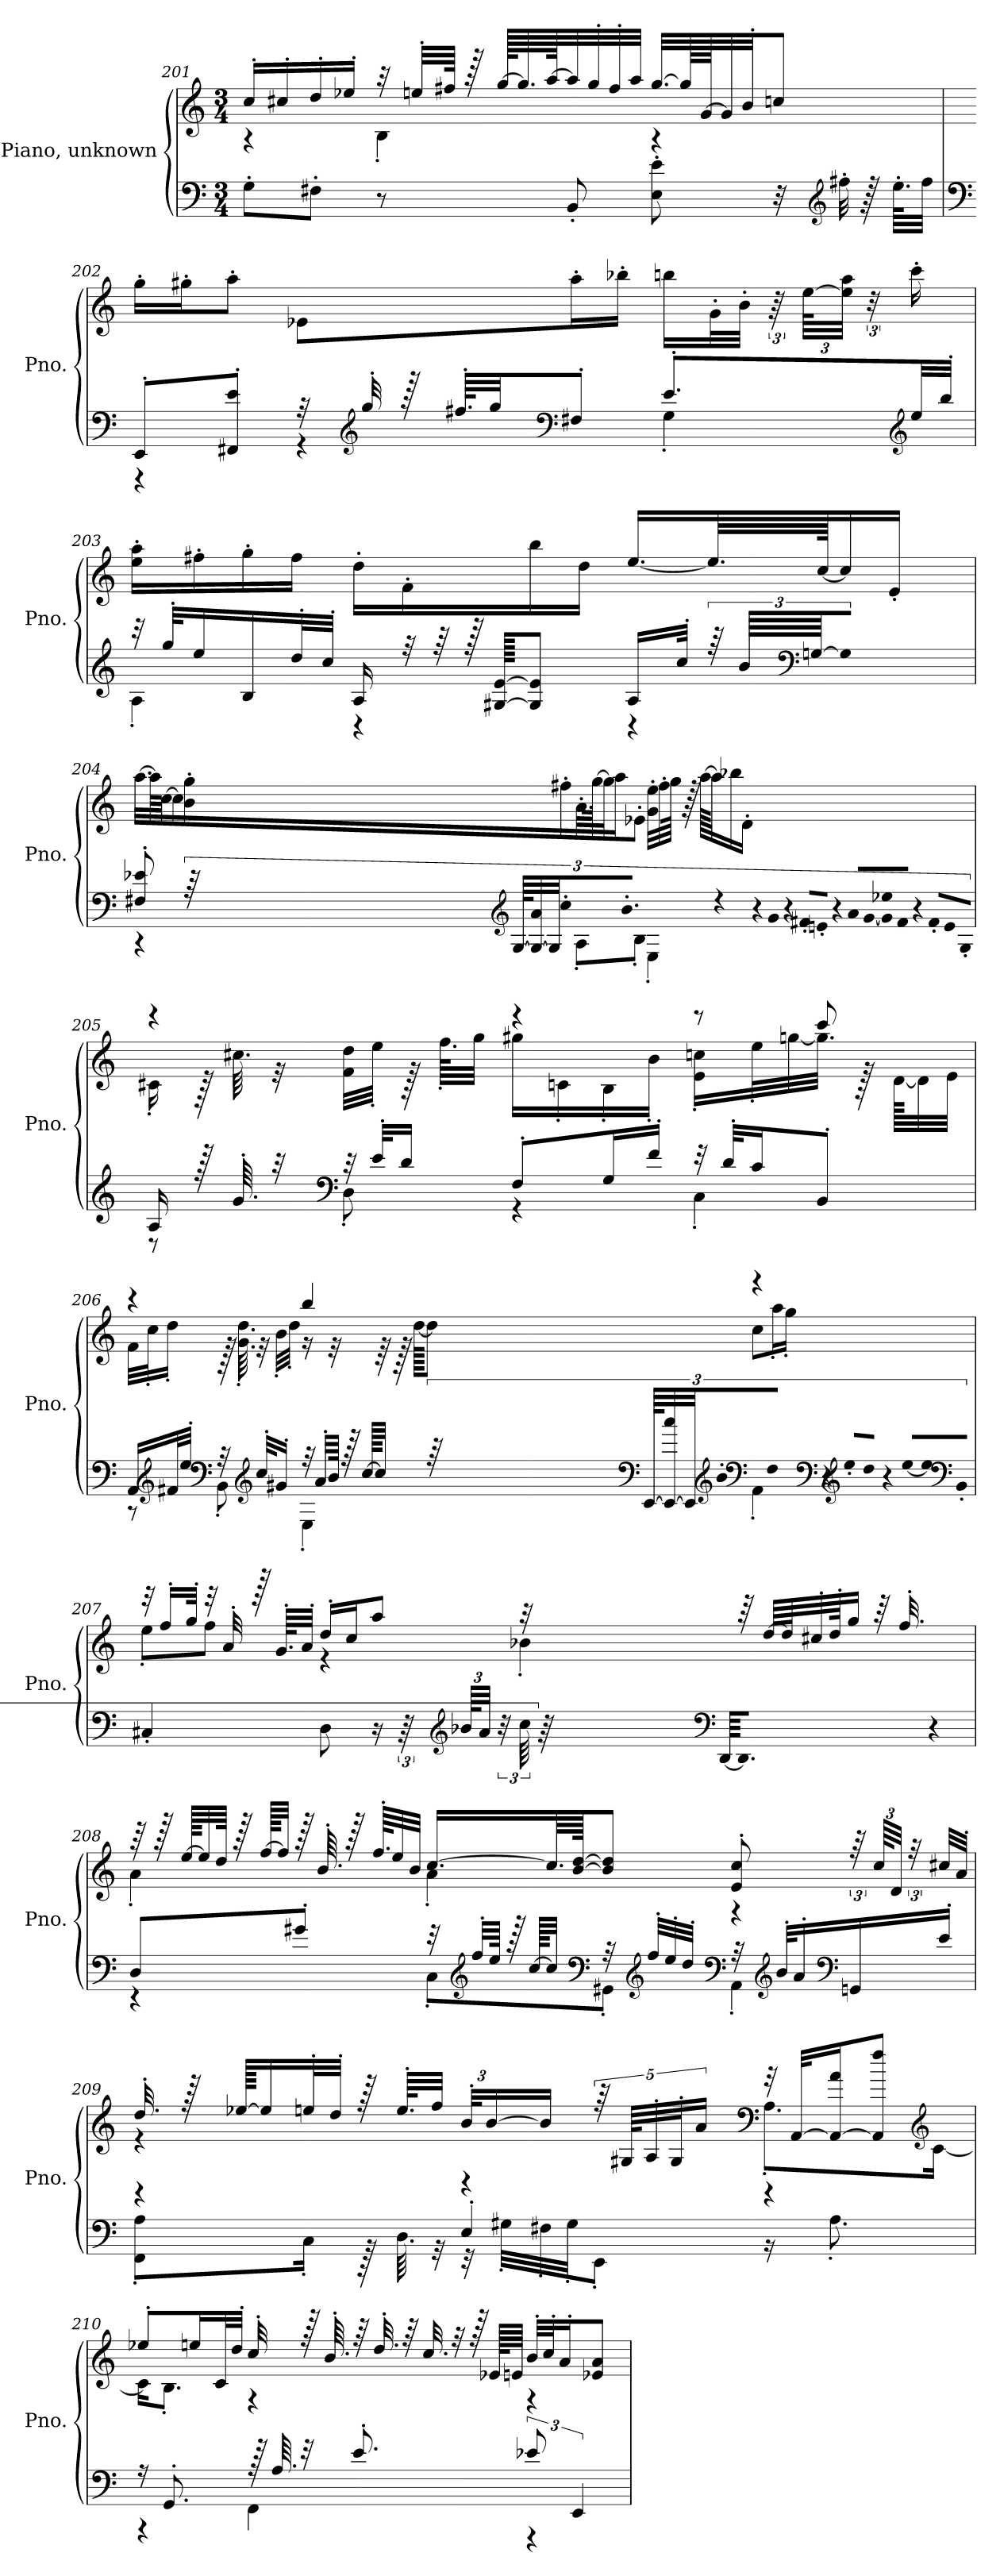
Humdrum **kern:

**kern	**kern
*part1	*part1
*staff2	*staff1
*I"Piano, unknown	*
*I'Pno.	*
!!LO:PB:g=z
*clefF4	*clefG2
*k[]	*k[]
*M3/4	*M3/4
=201	=201
*	*^
8G'\L	16cc'/LL	4r
.	16cc#X'/	.
8F#X'\J	16dd'/	.
.	16ee-X'/JJ	.
8r	32r	4B'\
.	32een'/LLL	.
.	64ff#X/JJJk	.
.	128r	.
.	[128gg/KLLLL	.
.	64.gg/]	.
.	[128aa/JK	.
8BB'/	32aa/]	.
.	32gg'/	.
.	32ff#'/	.
.	32aa/JJJ	.
8E\' 8e\'	[32.gg/LLL	4r
.	128gg/LL]	.
.	[128g/JJ	.
.	32g/]	.
.	32b'/JJ	.
32r	8ccn/J	.
*clefG2	*	*
32ff#X'\	.	.
128r	.	.
64.ee'\KLLL	.	.
32ff#\JJJ	.	.
*	*v	*v
!!LO:LB:g=z
=202	=202
*clefF4	*
*^	*
8EE'/L	4r	16gg'\LL
.	.	16gg#X'\J
8FF#X/' 8e/'J	.	8aa'\J
32r	4r	8e-X\L
*clefG2	*	*
32gg'/	.	.
128r	.	.
64.ff#X'/KLLL	.	.
32gg/JJ	.	.
*clefF4	*	*
8F#X'/J	.	16aa'\L
.	.	16bb-X'\JJ
8.e'/L	4G'\	16bbn\LL
.	.	32g'\L
.	.	32b'\JJJ
.	.	96r
.	.	[96ee\KLLL
.	.	48ee\] 48aa\JJJ
.	.	48r
*clefG2	*	*
32ee/LL	.	16ccc'\
32bb'/JJJ	.	.
!!LO:LB:g=z
=203	=203	=203
32r	4A'\	16ee\' 16aa\'LL
32gg'/KLL	.	.
16ee/	.	16ff#X'\
16B/	.	16gg'\
32dd'/L	.	16ff#\JJ
32cc'/JJJ	.	.
16A/	4r	16dd'\LL
32r	.	16f'\
64r	.	.
128r	.	.
[128G#X/ [128e/KKKKL	.	.
8G#/] 8e/]J	.	16bb\
.	.	16dd\JJ
16A/LL	4r	[16.ee/LL
32cc'/JJk	.	.
96r	.	64.ee/LL]
96b/LLLL	.	.
*clefF4	*	*
[96Gn/JJJ	.	.
.	.	[128cc/JJK
8G/J]	.	16cc/]
.	.	16e'/JJ
!!LO:LB:g=z
=204	=204	=204
8F#X/' 8e-X/'	4r	[32.aa\LLL
.	.	128aa\LL]
.	.	[128cc\JJJ
.	.	16cc\]
96r	.	16b\' 16gg\'
*clefG2	*	*
[96G/KLLL	.	.
48G/_ 48a/	.	.
48G/]	.	.
64cc'/K	.	16ff#X'\
32.b'/JJJ	.	.
64r	8A'\L	64.a'\LL
128r	.	.
128g/	.	[128gg\JK
32r	.	32gg\J]
32f#X'/LLL	.	16aa\J
32en'/JJJ	.	.
32r	8B'\J	8e-X'\J
64a/LLLL	.	.
[64g/J	.	.
32g/] 32ee-X/	.	.
32f#/JJJ	.	.
32r	4E'\	32g\' 32ee\'LLL
32f#'/KLL	.	32ff#'\
16e/J	.	64gg\JJJk
.	.	128r
.	.	[128aa\KKLLL
.	.	32aa\J]
8G'/J	.	16bb-X\
.	.	16d'\JJ
!!LO:LB:g=z
=205	=205	=205
*	*	*^
16A/	8r	4r	16c#X'\
128r	.	.	128r
64.g'/	.	.	64.cc#X\
32r	.	.	32r
*clefF4	*	*	*
32r	8D'\	.	32f\ 32dd\LLL
32e'/KLL	.	.	32ee'\JJJ
16d/JJ	.	.	128r
.	.	.	64.ff'\KLLL
.	.	.	32gg\JJJ
8F'/L	4r	4r	16gg#X\LL
.	.	.	16cn'\
16G/L	.	.	16B'\
16f'/JJ	.	.	16b'\JJ
32r	4C'\	8r	16e\' 16ccn\'LL
32d'/KLL	.	.	.
16c/J	.	.	32ee'\L
.	.	.	[32ggn\
8BB'/J	.	8ccc/	32.gg\JJJ]
.	.	.	128r
.	.	.	[128d\KKLLL
.	.	.	32d\]
.	.	.	32e\JJJ
!!LO:LB:g=z	!!
=206	=206	=206	=206
16AA/LL	8r	4r	32f\LLL
.	.	.	32cc'\J
*clefG2	*	*	*
32f#X/L	.	.	16dd'\JJ
32ee'/JJJ	.	.	.
*clefF4	*	*	*
32r	8BB'\	.	128r
.	.	.	64.g\' 64.dd\'
*clefG2	*	*	*
32cc'/KLL	.	.	32r
16g#X'/JJ	.	.	32b'\LLL
.	.	.	32dd'\JJJ
32r	4E'\	4bb/	16r
32a'/LLL	.	.	.
64b/JJJk	.	.	32r
128r	.	.	.
[128cc/KKLLL	.	.	.
32cc/JJJ]	.	.	64r
.	.	.	128r
.	.	.	[128dd\KKKKL
96r	.	.	8dd\J]
*clefF4	*	*	*
[96EE/KLLL	.	.	.
48EE/_ 48cc/	.	.	.
48EE/]	.	.	.
*clefG2	*	*	*
32b'/	.	.	.
32dd/JJJ	.	.	.
*clefF4	*	*	*
32r	4AA'\	4r	8cc\L
*clefG2	*	*	*
32ee'/LLL	.	.	.
64dd/JJJk	.	.	.
128r	.	.	.
[128ee/KKLLL	.	.	.
32ee/JJ]	.	.	.
*clefF4	*	*	*
8BB'/J	.	.	16aa'\L
.	.	.	16gg'\JJ
*v	*v	*	*
!!LO:PB:g=z	!!
=207	=207	=207
4C#X'/	32r	8ee'\L
.	16ff'/LL	.
.	32gg'/JJk	.
.	32r	8ff\J
.	32a'/	.
.	128r	.
.	64.g'/KLLL	.
.	32a'/JJJ	.
8D\	16dd'/LL	4r
.	16cc/J	.
16r	8aa/J	.
96r	.	.
*clefG2	*	*
96b-X/KLLL	.	.
48a/JJJ	.	.
48r	.	.
96cc\	32r	4b-X'\
96r	.	.
*clefF4	*	*
[96DD/KKLL	.	.
16.DD/JJ]	64r	.
.	[64dd/LLLL	.
.	64dd/J]	.
.	32cc#X'/	.
.	64dd'/JK	.
8r	16gg/JJ	.
.	64r	.
.	32.ff'/	.
!!LO:LB:g=z	!!
=208	=208	=208
*^	*	*
8D/L	4r	64r	4a'\
.	.	128r	.
.	.	[128ee/KKLLL	.
.	.	32ee/]	.
.	.	64dd/JJJk	.
.	.	128r	.
.	.	[128ff/KKLLL	.
.	.	32ff/JJJ]	.
8g#X'/J	.	128r	.
.	.	64.b'/	.
.	.	128r	.
.	.	64.ff'/KLLL	.
.	.	32ee/	.
.	.	32b/JJJ	.
32r	8C'\L	[16.cc/LL	4a'\
*clefG2	*	*	*
32ff'/LLL	.	.	.
64ee/JJJk	.	.	.
128r	.	.	.
[128cc/KKLLL	.	.	.
32cc/JJJ]	.	64.cc/LL]	.
.	.	[128b/ [128dd/JJJK	.
*clefF4	*	*	*
32r	8GG#X'\J	8b/] 8dd/]J	.
*clefG2	*	*	*
32ff'/LLL	.	.	.
32ee'/	.	.	.
32dd'/JJJ	.	.	.
*clefF4	*	*	*
32r	4AA'\	8e/' 8cc/'	4r
*clefG2	*	*	*
32b'/KLL	.	.	.
16a'/	.	.	.
*clefF4	*	*	*
16GGn/	.	96r	.
.	.	96cc/KLLL	.
.	.	48d/JJJ	.
.	.	48r	.
16e'/JJ	.	32cc#X/LLL	.
.	.	32a'/JJJ	.
!!LO:LB:g=z	!!
=209	=209	=209	=209
4r	8FF\' 8A\'L	32.dd'/	4r
.	.	128r	.
.	.	[128ee-X/KKKLL	.
.	.	16ee-/]	.
.	16C'\Jk	32een'/L	.
.	.	32dd'/JJJ	.
.	128r	128r	.
.	64.D\	64.ee'/KLLL	.
.	32r	32ff/JJJ	.
*	*	*Xbrackettup	*
4E'/	32r	48b'/KLL	4r
.	.	[24b/	.
.	32G#X'\LLL	.	.
.	32F#X'\	16b/JJ]	.
.	32G#'\JJ	.	.
*	*	*brackettup	*
.	8EE'\J	80r	.
.	.	80G#X/KLLL	.
.	.	40A'/	.
.	.	40G#'/J	.
.	.	20a/JJ	.
*	*	*clefF4	*
4r	16r	32r	8.A'\L
.	.	[32AA/KLL	.
.	8.A'\	16AA/_ 16a/J	.
.	.	8AA/] 8ff/J	.
*	*	*clefG2	*
.	.	.	[16c\Jk
!!LO:LB:g=z	!!
=210	=210	=210	=210
16r	4r	8ee-X'/L	16c\KL]
8.GG'/	.	.	8.B'\J
.	.	16een/L	.
.	.	32c/L	.
.	.	32dd'/JJJ	.
128r	4FF\	32cc'/	4r
64.A/	.	.	.
32r	.	128r	.
.	.	64.b'/	.
8.e'/	.	64r	.
.	.	32.dd'/	.
.	.	64r	.
.	.	32.cc/	.
.	.	32r	.
.	.	128r	.
.	.	128e-X/KLLLL	.
.	.	64en/JJJJ	.
12e-X/	4r	32b'/LLL	4r
.	.	32cc'/J	.
.	.	16a'/J	.
6EE/	.	.	.
.	.	8e-X/ 8a/J	.
*v	*v	*	*
*	*v	*v
=	=
*-	*-
